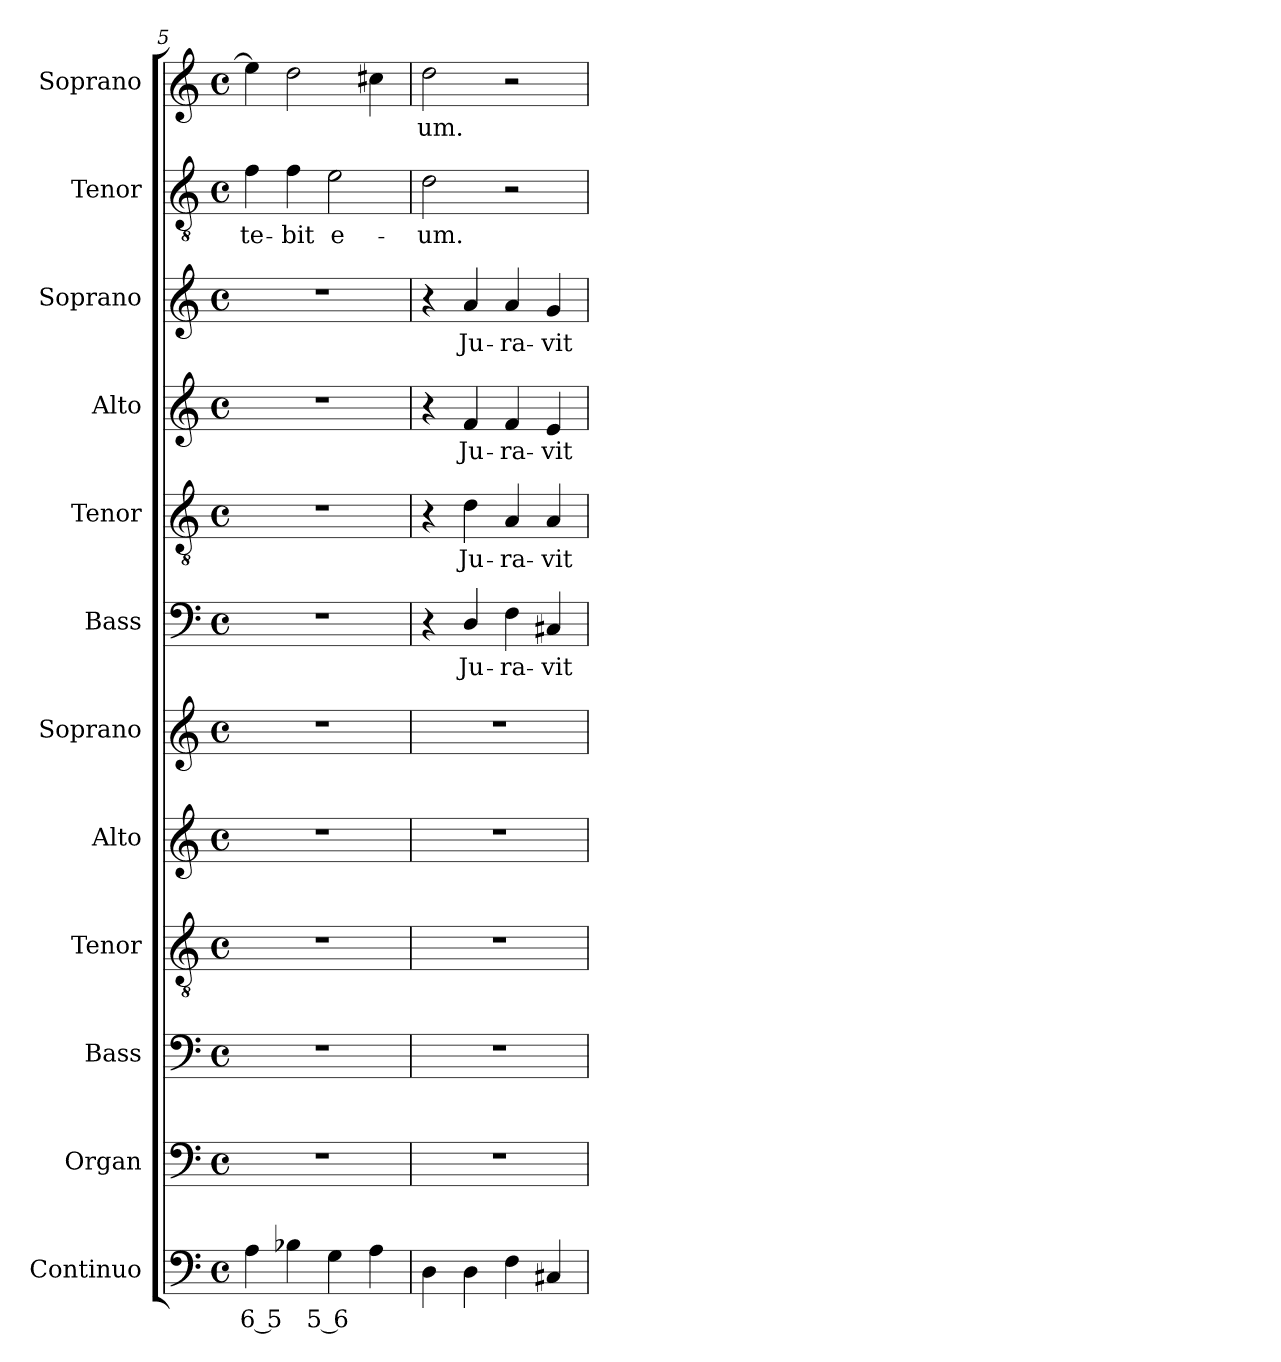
**kern	**text	**kern	**kern	**kern	**kern	**kern	**kern	**text	**kern	**text	**kern	**text	**kern	**text	**kern	**text	**kern	**text
*part12	*part12	*part11	*part10	*part9	*part8	*part7	*part6	*part6	*part5	*part5	*part4	*part4	*part3	*part3	*part2	*part2	*part1	*part1
*staff12	*staff12	*staff11	*staff10	*staff9	*staff8	*staff7	*staff6	*staff6	*staff5	*staff5	*staff4	*staff4	*staff3	*staff3	*staff2	*staff2	*staff1	*staff1
*I"Continuo	*	*I"Organ	*I"Bass	*I"Tenor	*I"Alto	*I"Soprano	*I"Bass	*	*I"Tenor	*	*I"Alto	*	*I"Soprano	*	*I"Tenor	*	*I"Soprano	*
*I'Cont.	*	*I'Org.	*I'B.	*I'T.	*I'A.	*I'S.	*I'B.	*	*I'T.	*	*I'A.	*	*I'S.	*	*I'T.	*	*I'S.	*
*clefF4	*	*clefF4	*clefF4	*clefGv2	*clefG2	*clefG2	*clefF4	*	*clefGv2	*	*clefG2	*	*clefG2	*	*clefGv2	*	*clefG2	*
*	*	*	*	*ITrd7c12	*	*	*	*	*ITrd7c12	*	*	*	*	*	*ITrd7c12	*	*	*
*k[]	*	*k[]	*k[]	*k[]	*k[]	*k[]	*k[]	*	*k[]	*	*k[]	*	*k[]	*	*k[]	*	*k[]	*
*C:	*	*C:	*C:	*C:	*C:	*C:	*C:	*	*C:	*	*C:	*	*C:	*	*C:	*	*C:	*
*M4/4	*	*M4/4	*M4/4	*M4/4	*M4/4	*M4/4	*M4/4	*	*M4/4	*	*M4/4	*	*M4/4	*	*M4/4	*	*M4/4	*
*met(c)	*	*met(c)	*met(c)	*met(c)	*met(c)	*met(c)	*met(c)	*	*met(c)	*	*met(c)	*	*met(c)	*	*met(c)	*	*met(c)	*
=5	=5	=5	=5	=5	=5	=5	=5	=5	=5	=5	=5	=5	=5	=5	=5	=5	=5	=5
!	!LO:LY:b:color=#000000	!	!	!	!	!	!	!	!	!	!	!	!	!	!	!	!	!
!	!	!	!	!	!	!	!	!	!	!	!	!	!	!	!	!LO:LY:b:color=#000000	!	!
4Ai\	6 5	1r	1r	1r	1r	1r	1r	.	1r	.	1r	.	1r	.	4Fi\	-te-	4eei\]	.
!	!	!	!	!	!	!	!	!	!	!	!	!	!	!	!	!LO:LY:b:color=#000000	!	!
4B-Xi\	.	.	.	.	.	.	.	.	.	.	.	.	.	.	4Fi\	-bit	2ddi\	.
!	!LO:LY:b:color=#000000	!	!	!	!	!	!	!	!	!	!	!	!	!	!	!	!	!
!	!	!	!	!	!	!	!	!	!	!	!	!	!	!	!	!LO:LY:b:color=#000000	!	!
4Gi\	5 6	.	.	.	.	.	.	.	.	.	.	.	.	.	2Ei\	e-	.	.
4Ai\	.	.	.	.	.	.	.	.	.	.	.	.	.	.	.	.	4cc#Xi\	.
!!LO:PB:g=z
=6	=6	=6	=6	=6	=6	=6	=6	=6	=6	=6	=6	=6	=6	=6	=6	=6	=6	=6
!	!	!	!	!	!	!	!	!	!	!	!	!	!	!	!	!LO:LY:b:color=#000000	!	!
!	!	!	!	!	!	!	!	!	!	!	!	!	!	!	!	!	!	!LO:LY:b:color=#000000
4Di\	.	1r	1r	1r	1r	1r	4r	.	4r	.	4r	.	4r	.	2Di\	-um.	2ddi\	-um.
!	!	!	!	!	!	!	!	!LO:LY:b:color=#000000	!	!	!	!	!	!	!	!	!	!
!	!	!	!	!	!	!	!	!	!	!LO:LY:b:color=#000000	!	!	!	!	!	!	!	!
!	!	!	!	!	!	!	!	!	!	!	!	!LO:LY:b:color=#000000	!	!	!	!	!	!
!	!	!	!	!	!	!	!	!	!	!	!	!	!	!LO:LY:b:color=#000000	!	!	!	!
4Di\	.	.	.	.	.	.	4Di/	Ju-	4Di\	Ju-	4fi/	Ju-	4ai/	Ju-	.	.	.	.
!	!	!	!	!	!	!	!	!LO:LY:b:color=#000000	!	!	!	!	!	!	!	!	!	!
!	!	!	!	!	!	!	!	!	!	!LO:LY:b:color=#000000	!	!	!	!	!	!	!	!
!	!	!	!	!	!	!	!	!	!	!	!	!LO:LY:b:color=#000000	!	!	!	!	!	!
!	!	!	!	!	!	!	!	!	!	!	!	!	!	!LO:LY:b:color=#000000	!	!	!	!
4Fi\	.	.	.	.	.	.	4Fi\	-ra-	4AAi/	-ra-	4fi/	-ra-	4ai/	-ra-	2r	.	2r	.
!	!	!	!	!	!	!	!	!LO:LY:b:color=#000000	!	!	!	!	!	!	!	!	!	!
!	!	!	!	!	!	!	!	!	!	!LO:LY:b:color=#000000	!	!	!	!	!	!	!	!
!	!	!	!	!	!	!	!	!	!	!	!	!LO:LY:b:color=#000000	!	!	!	!	!	!
!	!	!	!	!	!	!	!	!	!	!	!	!	!	!LO:LY:b:color=#000000	!	!	!	!
4C#Xi/	.	.	.	.	.	.	4C#Xi/	-vit	4AAi/	-vit	4ei/	-vit	4gi/	-vit	.	.	.	.
=	=	=	=	=	=	=	=	=	=	=	=	=	=	=	=	=	=	=
*-	*-	*-	*-	*-	*-	*-	*-	*-	*-	*-	*-	*-	*-	*-	*-	*-	*-	*-
